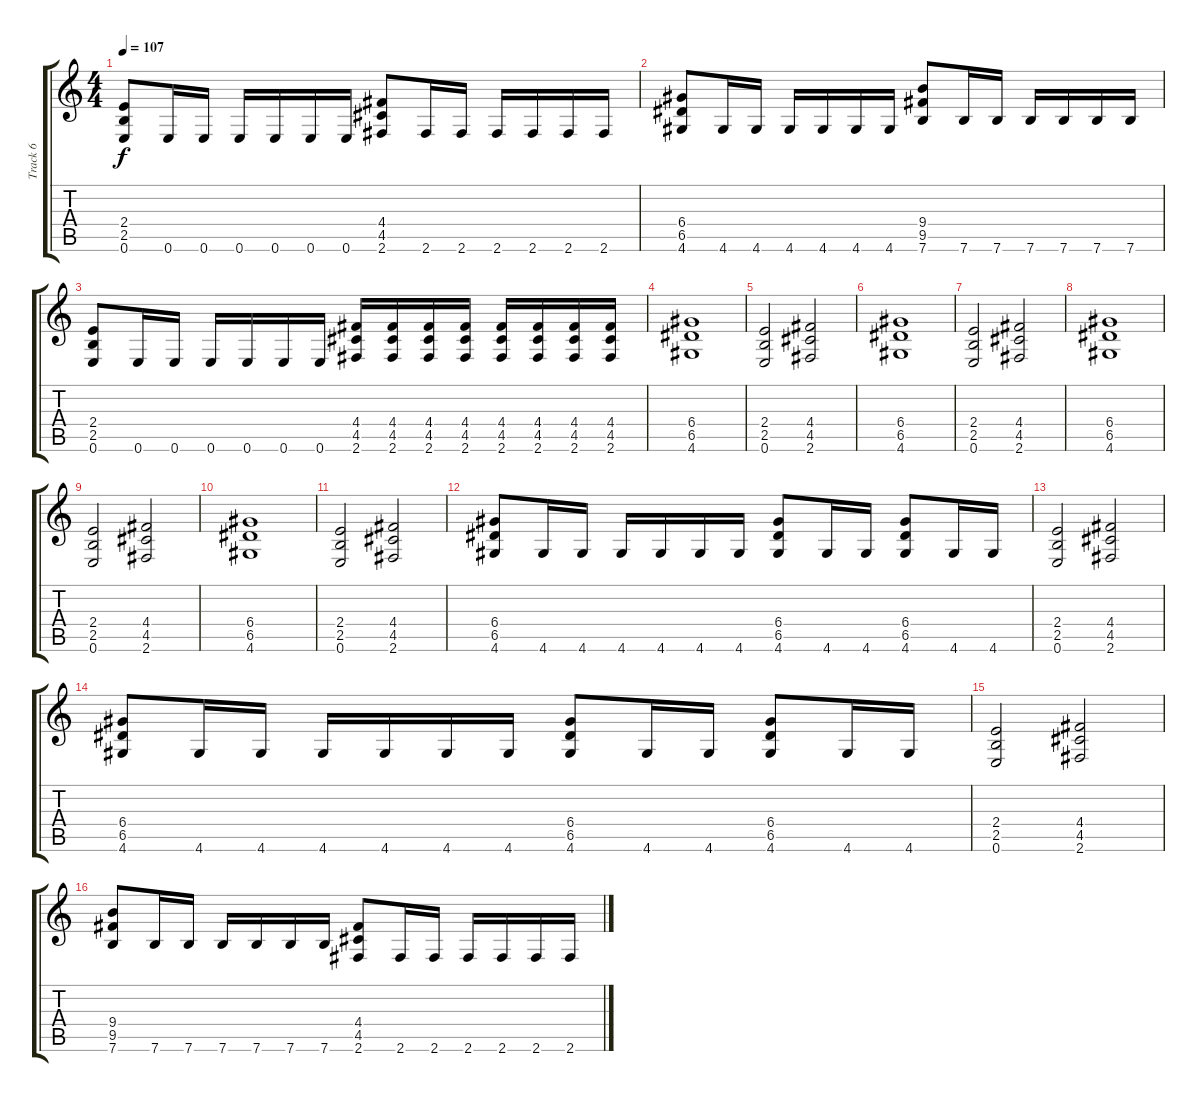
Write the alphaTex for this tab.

\track ("Track 6" "Track 6") {instrument distortionguitar}
\staff {score tabs}
\tuning (E4 B3 G3 D3 A2 E2) {hide}
\ts (4 4)
\tempo 107
\clef g2
\ks c
(2.4 2.5 0.6).8{dy f} 0.6.16 0.6.16 0.6.16 0.6.16 0.6.16 0.6.16 (4.4 4.5 2.6).8 2.6.16 2.6.16 2.6.16 2.6.16 2.6.16 2.6.16 |
(6.4 6.5 4.6).8 4.6.16 4.6.16 4.6.16 4.6.16 4.6.16 4.6.16 (9.4 9.5 7.6).8 7.6.16 7.6.16 7.6.16 7.6.16 7.6.16 7.6.16 |
(2.4 2.5 0.6).8 0.6.16 0.6.16 0.6.16 0.6.16 0.6.16 0.6.16 (4.4 4.5 2.6).16 (4.4 4.5 2.6).16 (4.4 4.5 2.6).16 (4.4 4.5 2.6).16 (4.4 4.5 2.6).16 (4.4 4.5 2.6).16 (4.4 4.5 2.6).16 (4.4 4.5 2.6).16 |
(6.4 6.5 4.6).1 |
(2.4 2.5 0.6).2 (4.4 4.5 2.6).2 |
(6.4 6.5 4.6).1 |
(2.4 2.5 0.6).2 (4.4 4.5 2.6).2 |
(6.4 6.5 4.6).1 |
(2.4 2.5 0.6).2 (4.4 4.5 2.6).2 |
(6.4 6.5 4.6).1 |
(2.4 2.5 0.6).2 (4.4 4.5 2.6).2 |
(6.4 6.5 4.6).8 4.6.16 4.6.16 4.6.16 4.6.16 4.6.16 4.6.16 (6.4 6.5 4.6).8 4.6.16 4.6.16 (6.4 6.5 4.6).8 4.6.16 4.6.16 |
(2.4 2.5 0.6).2 (4.4 4.5 2.6).2 |
(6.4 6.5 4.6).8 4.6.16 4.6.16 4.6.16 4.6.16 4.6.16 4.6.16 (6.4 6.5 4.6).8 4.6.16 4.6.16 (6.4 6.5 4.6).8 4.6.16 4.6.16 |
(2.4 2.5 0.6).2 (4.4 4.5 2.6).2 |
(9.4 9.5 7.6).8 7.6.16 7.6.16 7.6.16 7.6.16 7.6.16 7.6.16 (4.4 4.5 2.6).8 2.6.16 2.6.16 2.6.16 2.6.16 2.6.16 2.6.16
